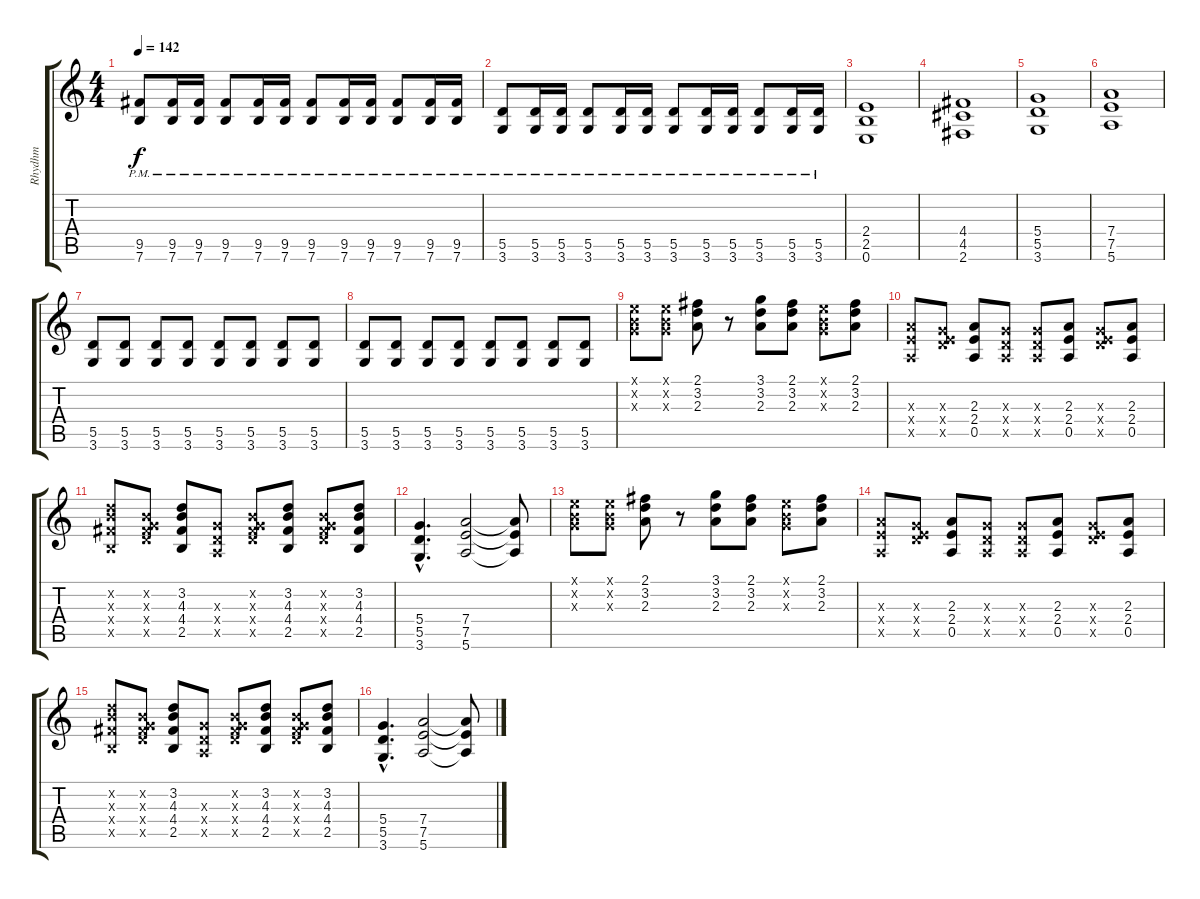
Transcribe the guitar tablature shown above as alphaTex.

\track ("Rhydhm" "Rhydhm") {instrument distortionguitar}
\staff {score tabs}
\tuning (E4 B3 G3 D3 A2 E2) {hide}
\ts (4 4)
\tempo 142
\clef g2
\ks c
(9.5{pm} 7.6).8{dy f} (9.5{pm} 7.6).16 (9.5{pm} 7.6).16 (9.5{pm} 7.6).8 (9.5{pm} 7.6).16 (9.5{pm} 7.6).16 (9.5{pm} 7.6).8 (9.5{pm} 7.6).16 (9.5{pm} 7.6).16 (9.5{pm} 7.6).8 (9.5{pm} 7.6).16 (9.5{pm} 7.6).16 |
(5.5{pm} 3.6).8 (5.5{pm} 3.6).16 (5.5{pm} 3.6).16 (5.5{pm} 3.6).8 (5.5{pm} 3.6).16 (5.5{pm} 3.6).16 (5.5{pm} 3.6).8 (5.5{pm} 3.6).16 (5.5{pm} 3.6).16 (5.5{pm} 3.6).8 (5.5{pm} 3.6).16 (5.5{pm} 3.6).16 |
(2.4 2.5 0.6).1{instrument distortionguitar} |
(4.4 4.5 2.6).1 |
(5.4 5.5 3.6).1 |
(7.4 7.5 5.6).1 |
(5.5 3.6).8 (5.5 3.6).8 (5.5 3.6).8 (5.5 3.6).8 (5.5 3.6).8 (5.5 3.6).8 (5.5 3.6).8 (5.5 3.6).8 |
(5.5 3.6).8 (5.5 3.6).8 (5.5 3.6).8 (5.5 3.6).8 (5.5 3.6).8 (5.5 3.6).8 (5.5 3.6).8 (5.5 3.6).8 |
(0.1{x} 0.2{x} 0.3{x}).8 (0.1{x} 0.2{x} 0.3{x}).8 (2.1 3.2 2.3).8 r.8 (3.1 3.2 2.3).8 (2.1 3.2 2.3).8 (0.1{x} 0.2{x} 0.3{x}).8 (2.1 3.2 2.3).8 |
(2.3{x} 2.4{x} 0.5{x}).8 (0.3{x} 0.4{x} 7.5{x}).8 (2.3 2.4 0.5).8 (0.3{x} 0.4{x} 0.5{x}).8 (0.3{x} 0.4{x} 0.5{x}).8 (2.3 2.4 0.5).8 (0.3{x} 0.4{x} 7.5{x}).8 (2.3 2.4 0.5).8 |
(3.2{x} 4.3{x} 4.4{x} 2.5{x}).8 (0.2{x} 0.3{x} 0.4{x} 9.5{x}).8 (3.2 4.3 4.4 2.5).8 (0.3{x} 0.4{x} 0.5{x}).8 (0.2{x} 0.3{x} 0.4{x} 9.5{x}).8 (3.2 4.3 4.4 2.5).8 (0.2{x} 0.3{x} 0.4{x} 9.5{x}).8 (3.2 4.3 4.4 2.5).8 |
(5.4{hac} 5.5{hac} 3.6{hac}).4{d} (7.4 7.5 5.6).2 (7.4{t} 7.5{t} 5.6{t}).8 |
(0.1{x} 0.2{x} 0.3{x}).8 (0.1{x} 0.2{x} 0.3{x}).8 (2.1 3.2 2.3).8 r.8 (3.1 3.2 2.3).8 (2.1 3.2 2.3).8 (0.1{x} 0.2{x} 0.3{x}).8 (2.1 3.2 2.3).8 |
(2.3{x} 2.4{x} 0.5{x}).8 (0.3{x} 0.4{x} 7.5{x}).8 (2.3 2.4 0.5).8 (0.3{x} 0.4{x} 0.5{x}).8 (0.3{x} 0.4{x} 0.5{x}).8 (2.3 2.4 0.5).8 (0.3{x} 0.4{x} 7.5{x}).8 (2.3 2.4 0.5).8 |
(3.2{x} 4.3{x} 4.4{x} 2.5{x}).8 (0.2{x} 0.3{x} 0.4{x} 9.5{x}).8 (3.2 4.3 4.4 2.5).8 (0.3{x} 0.4{x} 0.5{x}).8 (0.2{x} 0.3{x} 0.4{x} 9.5{x}).8 (3.2 4.3 4.4 2.5).8 (0.2{x} 0.3{x} 0.4{x} 9.5{x}).8 (3.2 4.3 4.4 2.5).8 |
(5.4{hac} 5.5{hac} 3.6{hac}).4{d} (7.4 7.5 5.6).2 (7.4{t} 7.5{t} 5.6{t}).8
